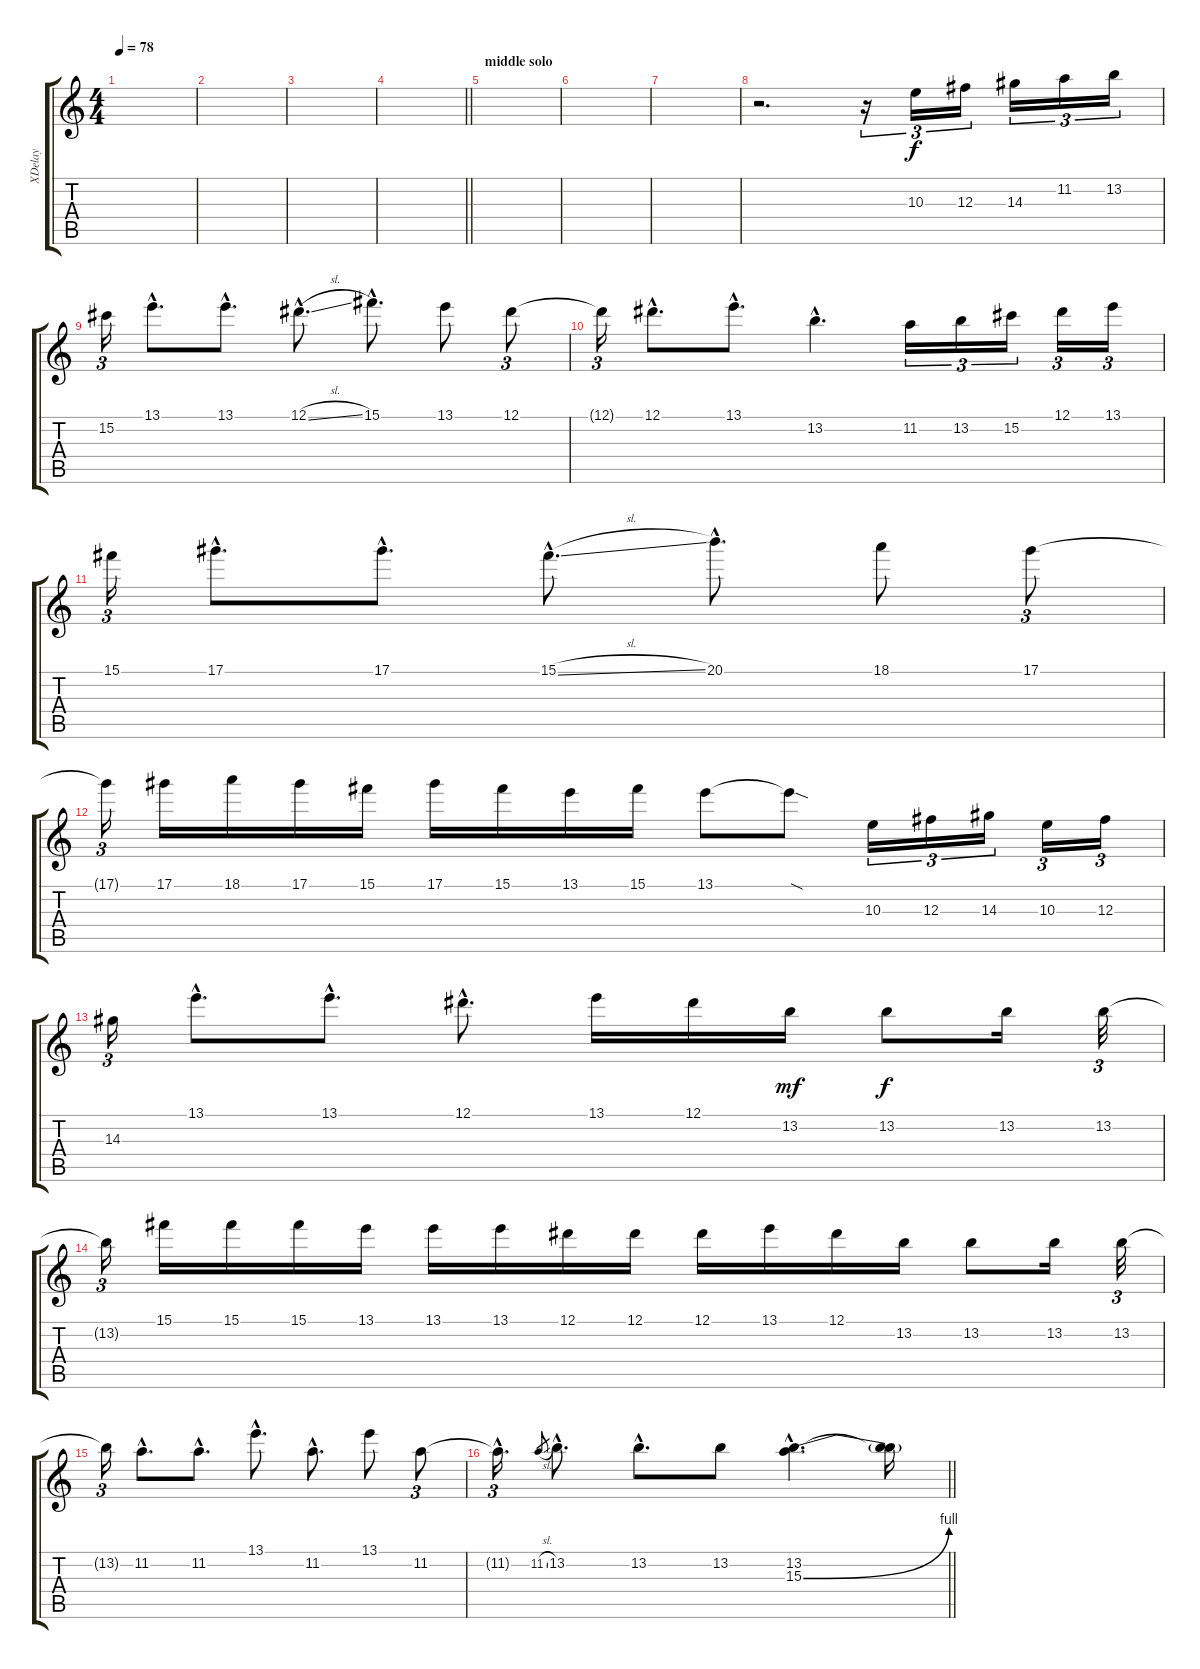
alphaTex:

\track ("XDelay" "XDelay") {instrument electricguitarjazz}
\staff {score tabs}
\tuning (Eb4 Bb3 Gb3 Db3 Ab2 Eb2) {hide}
\ts (4 4)
\tempo 78
\clef g2
\ks c
|
|
|
\barLineRight lightlight
|
\section ("" "middle solo")
|
|
|
r.2{d volume 8 instrument overdrivenguitar} r.16{tu (3 2)} 10.3.16{tu (3 2)} 12.3.16{tu (3 2)} 14.3.16{tu (3 2)} 11.2.16{tu (3 2)} 13.2.16{tu (3 2)} |
15.2.16{tu (3 2)} 13.1{hac}.8{d} 13.1{hac}.8{d} 12.1{sl hac}.8{d} 15.1{hac}.8{d} 13.1.8 12.1.8{tu (3 2)} |
12.1{t}.16{tu (3 2)} 12.1{hac}.8{d} 13.1{hac}.8{d} 13.2{hac}.4{d} 11.2.16{tu (3 2)} 13.2.16{tu (3 2)} 15.2.16{tu (3 2)} 12.1.16{tu (3 2)} 13.1.16{tu (3 2)} |
15.1.16{tu (3 2)} 17.1{hac}.8{d} 17.1{hac}.8{d} 15.1{sl hac}.8{d} 20.1{hac}.8{d} 18.1.8 17.1.8{tu (3 2)} |
17.1{t}.16{tu (3 2)} 17.1.16 18.1.16 17.1.16 15.1.16 17.1.16 15.1.16 13.1.16 15.1.16 13.1.8 13.1{sod t}.8 10.3.16{tu (3 2)} 12.3.16{tu (3 2)} 14.3.16{tu (3 2)} 10.3.16{tu (3 2)} 12.3.16{tu (3 2)} |
14.3.16{tu (3 2)} 13.1{hac}.8{d} 13.1{hac}.8{d} 12.1{hac}.8{d} 13.1.16 12.1.16 13.2.16{dy mf} 13.2.8{dy f} 13.2.16 13.2.32{tu (3 2)} |
13.2{t}.16{tu (3 2)} 15.1.16 15.1.16 15.1.16 13.1.16 13.1.16 13.1.16 12.1.16 12.1.16 12.1.16 13.1.16 12.1.16 13.2.16 13.2.8 13.2.16 13.2.32{tu (3 2)} |
13.2{t}.16{tu (3 2)} 11.2{hac}.8{d} 11.2{hac}.8{d} 13.1{hac}.8{d} 11.2{hac}.8{d} 13.1.8 11.2.8{tu (3 2)} |
\barLineRight lightlight
11.2{hac t}.16{d tu (3 2)} 11.2{sl}.8{gr} 13.2{hac}.8{d} 13.2{hac}.8{d} 13.2.8 (13.2{hac} 15.3{be (bend 0 0 60 4) hac}).4{d} (13.2{t} 15.3{t}).16
